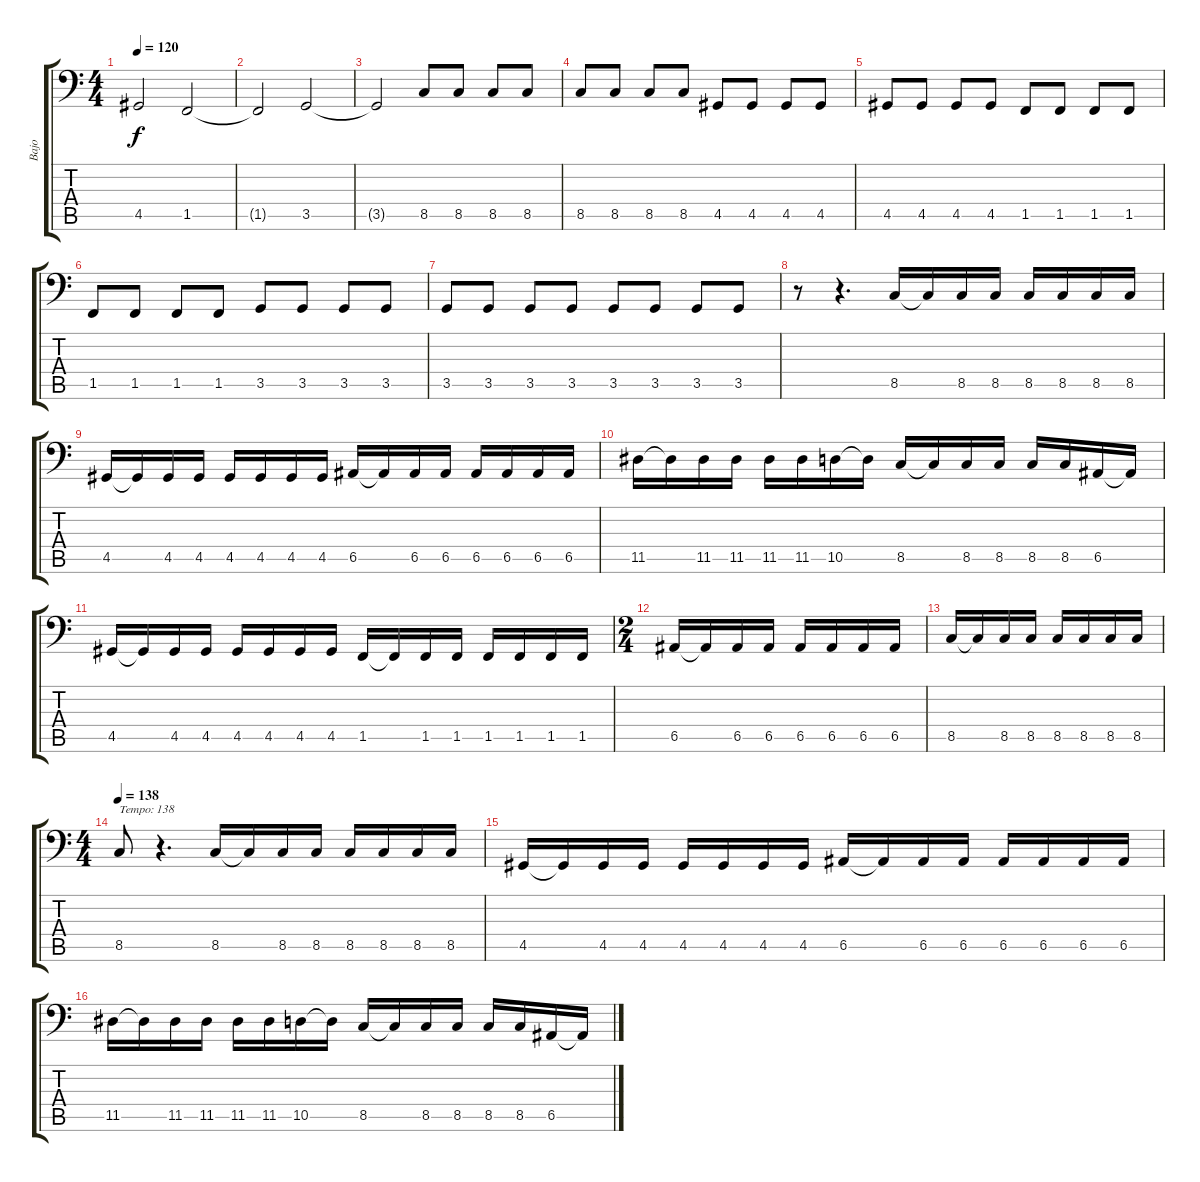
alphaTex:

\track ("Bajo" "Bajo") {instrument electricbassfinger}
\staff {score tabs}
\tuning (C3 G2 D2 A1 E1 B0) {hide}
\ts (4 4)
\tempo 120
\clef f4
\ks c
4.5{t}.2{dy f} 1.5.2 |
1.5{t}.2 3.5.2 |
3.5{t}.2 8.5.8 8.5.8 8.5.8 8.5.8 |
8.5.8 8.5.8 8.5.8 8.5.8 4.5.8 4.5.8 4.5.8 4.5.8 |
4.5.8 4.5.8 4.5.8 4.5.8 1.5.8 1.5.8 1.5.8 1.5.8 |
1.5.8 1.5.8 1.5.8 1.5.8 3.5.8 3.5.8 3.5.8 3.5.8 |
3.5.8 3.5.8 3.5.8 3.5.8 3.5.8 3.5.8 3.5.8 3.5.8 |
r.8 r.4{d} 8.5.16 8.5{t}.16 8.5.16 8.5.16 8.5.16 8.5.16 8.5.16 8.5.16 |
4.5.16 4.5{t}.16 4.5.16 4.5.16 4.5.16 4.5.16 4.5.16 4.5.16 6.5.16 6.5{t}.16 6.5.16 6.5.16 6.5.16 6.5.16 6.5.16 6.5.16 |
11.5.16 11.5{t}.16 11.5.16 11.5.16 11.5.16 11.5.16 10.5.16 10.5{t}.16 8.5.16 8.5{t}.16 8.5.16 8.5.16 8.5.16 8.5.16 6.5.16 6.5{t}.16 |
4.5.16 4.5{t}.16 4.5.16 4.5.16 4.5.16 4.5.16 4.5.16 4.5.16 1.5.16 1.5{t}.16 1.5.16 1.5.16 1.5.16 1.5.16 1.5.16 1.5.16 |
\ts (2 4)
6.5.16 6.5{t}.16 6.5.16 6.5.16 6.5.16 6.5.16 6.5.16 6.5.16 |
8.5.16 8.5{t}.16 8.5.16 8.5.16 8.5.16 8.5.16 8.5.16 8.5.16 |
\ts (4 4)
\tempo 138
8.5.8{txt "Tempo: 138"} r.4{d} 8.5.16 8.5{t}.16 8.5.16 8.5.16 8.5.16 8.5.16 8.5.16 8.5.16 |
4.5.16 4.5{t}.16 4.5.16 4.5.16 4.5.16 4.5.16 4.5.16 4.5.16 6.5.16 6.5{t}.16 6.5.16 6.5.16 6.5.16 6.5.16 6.5.16 6.5.16 |
11.5.16 11.5{t}.16 11.5.16 11.5.16 11.5.16 11.5.16 10.5.16 10.5{t}.16 8.5.16 8.5{t}.16 8.5.16 8.5.16 8.5.16 8.5.16 6.5.16 6.5{t}.16
